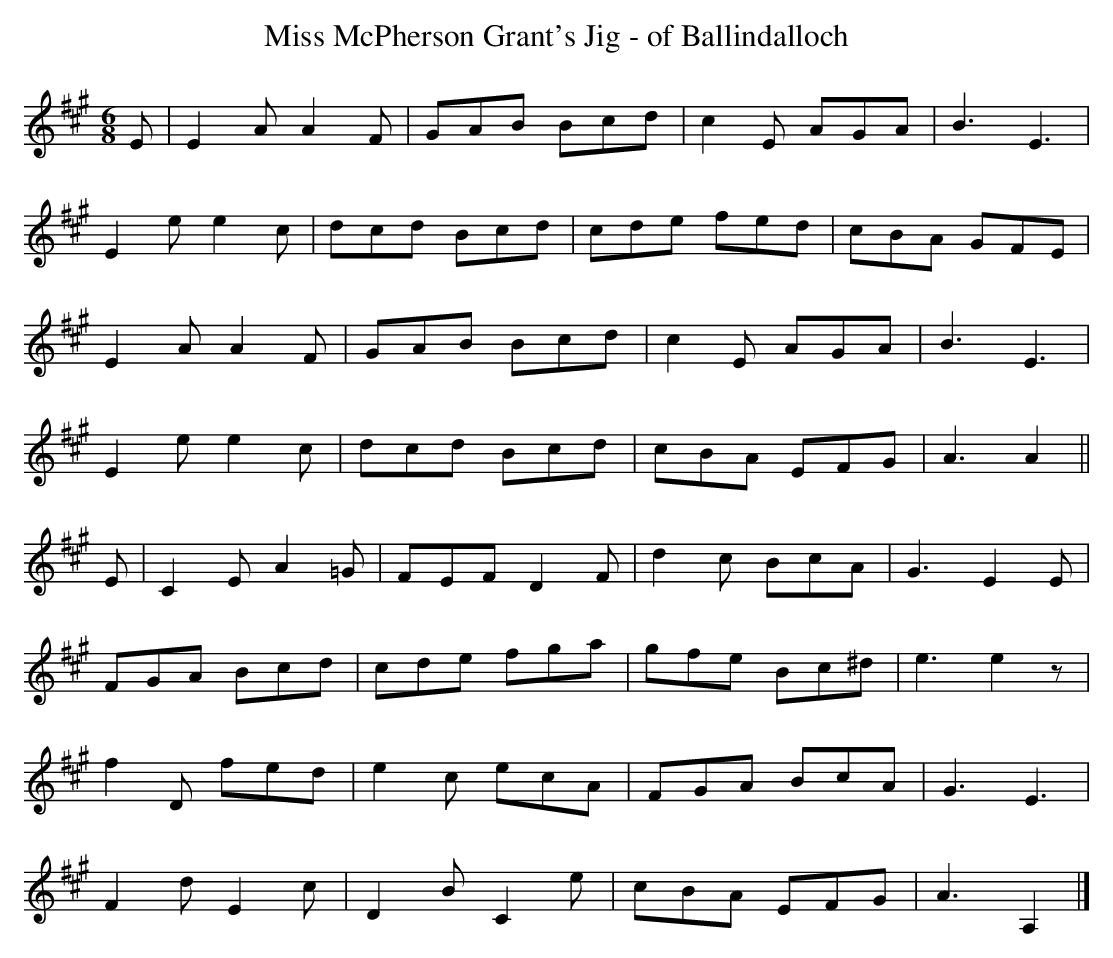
X:1
T:Miss McPherson Grant's Jig - of Ballindalloch
L:1/8
M:6/8
K:A
E | E2A A2F  | GAB Bcd | c2E AGA  | B3  E3  |
    E2e e2c  | dcd Bcd | cde fed  | cBA GFE |
    E2A A2F  | GAB Bcd | c2E AGA  | B3  E3  |
    E2e e2c  | dcd Bcd | cBA EFG  | A3  A2 ||
E | C2E A2=G | FEF D2F | d2c BcA  | G3  E2E |
    FGA Bcd  | cde fga | gfe Bc^d | e3  e2z |
    f2D fed  | e2c ecA | FGA BcA  | G3  E3  |
    F2d E2c  | D2B C2e | cBA EFG  | A3 A,2 |]
